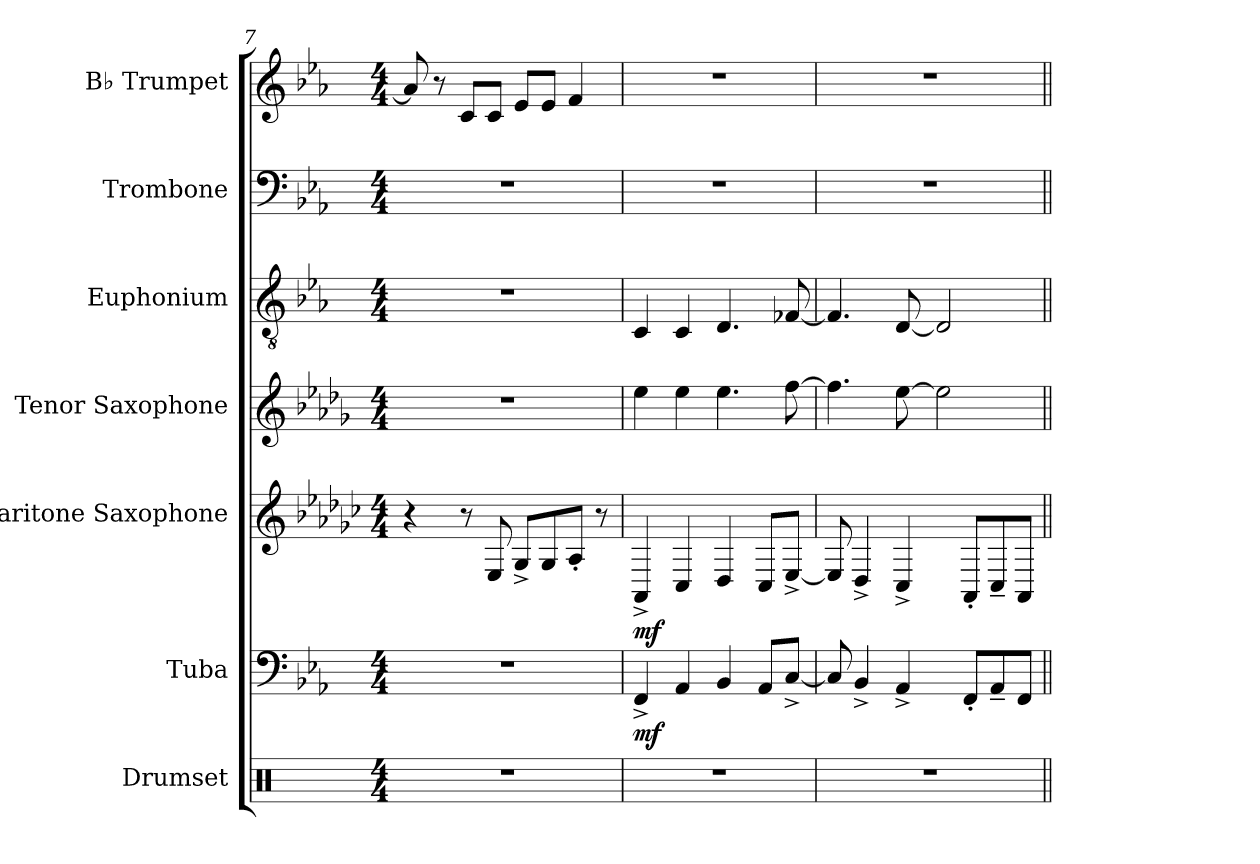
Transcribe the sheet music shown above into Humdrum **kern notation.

**kern	**kern	**dynam	**kern	**dynam	**kern	**kern	**kern	**kern
*part7	*part6	*part6	*part5	*part5	*part4	*part3	*part2	*part1
*staff7	*staff6	*staff6	*staff5	*staff5	*staff4	*staff3	*staff2	*staff1
*I"Drumset	*I"Tuba	*	*I"Baritone Saxophone	*	*I"Tenor Saxophone	*I"Euphonium	*I"Trombone	*I"B♭ Trumpet
*I'D. Set	*I'Tba.	*	*I'Bar. Sax.	*	*I'T. Sax.	*I'Eu.	*I'Tbn.	*I'B♭ Tpt.
*clefX	*clefF4	*	*clefG2	*	*clefG2	*clefGv2	*clefF4	*clefG2
*	*	*	*ITrd12c21	*	*ITrd8c14	*ITrd1c2	*	*ITrd1c2
*k[]	*k[b-e-a-]	*	*k[b-e-a-d-g-c-]	*	*k[b-e-a-d-g-]	*k[b-e-a-d-g-]	*k[b-e-a-]	*k[b-e-a-d-g-]
*M4/4	*M4/4	*	*M4/4	*	*M4/4	*M4/4	*M4/4	*M4/4
=7	=7	=7	=7	=7	=7	=7	=7	=7
1r	1r	.	4r	.	1r	1r	1r	8g-]
.	.	.	.	.	.	.	.	8r
.	.	.	8r	.	.	.	.	8B-L
.	.	.	8EE-	.	.	.	.	8B-J
.	.	.	8GG-^L	.	.	.	.	8d-L
.	.	.	8GG-	.	.	.	.	8d-J
.	.	.	8AA-'J	.	.	.	.	4e-
.	.	.	8r	.	.	.	.	.
=8	=8	=8	=8	=8	=8	=8	=8	=8
!	!	!LO:DY:b	!	!LO:DY:b	!	!	!	!
1r	4FF^	mf	4AAA-^	mf	4e-	4BB-	1r	1r
.	4AA-	.	4CC-	.	4e-	4BB-	.	.
.	4BB-	.	4DD-	.	4.e-	4.C	.	.
.	8AA-L	.	8CC-L	.	.	.	.	.
.	[8C^J	.	[8EE-^J	.	[8f	[8E--X	.	.
=9	=9	=9	=9	=9	=9	=9	=9	=9
1r	8C]	.	8EE-]	.	4.f]	4.E--]	1r	1r
.	4BB-^	.	4DD-^	.	.	.	.	.
.	4AA-^	.	4CC-^	.	[8e-	[8C	.	.
.	.	.	.	.	2e-]	2C]	.	.
.	8FF'L	.	8AAA-'L	.	.	.	.	.
.	8AA-~	.	8CC-~	.	.	.	.	.
.	8FFJ	.	8AAA-J	.	.	.	.	.
=||	=||	=||	=||	=||	=||	=||	=||	=||
*-	*-	*-	*-	*-	*-	*-	*-	*-
